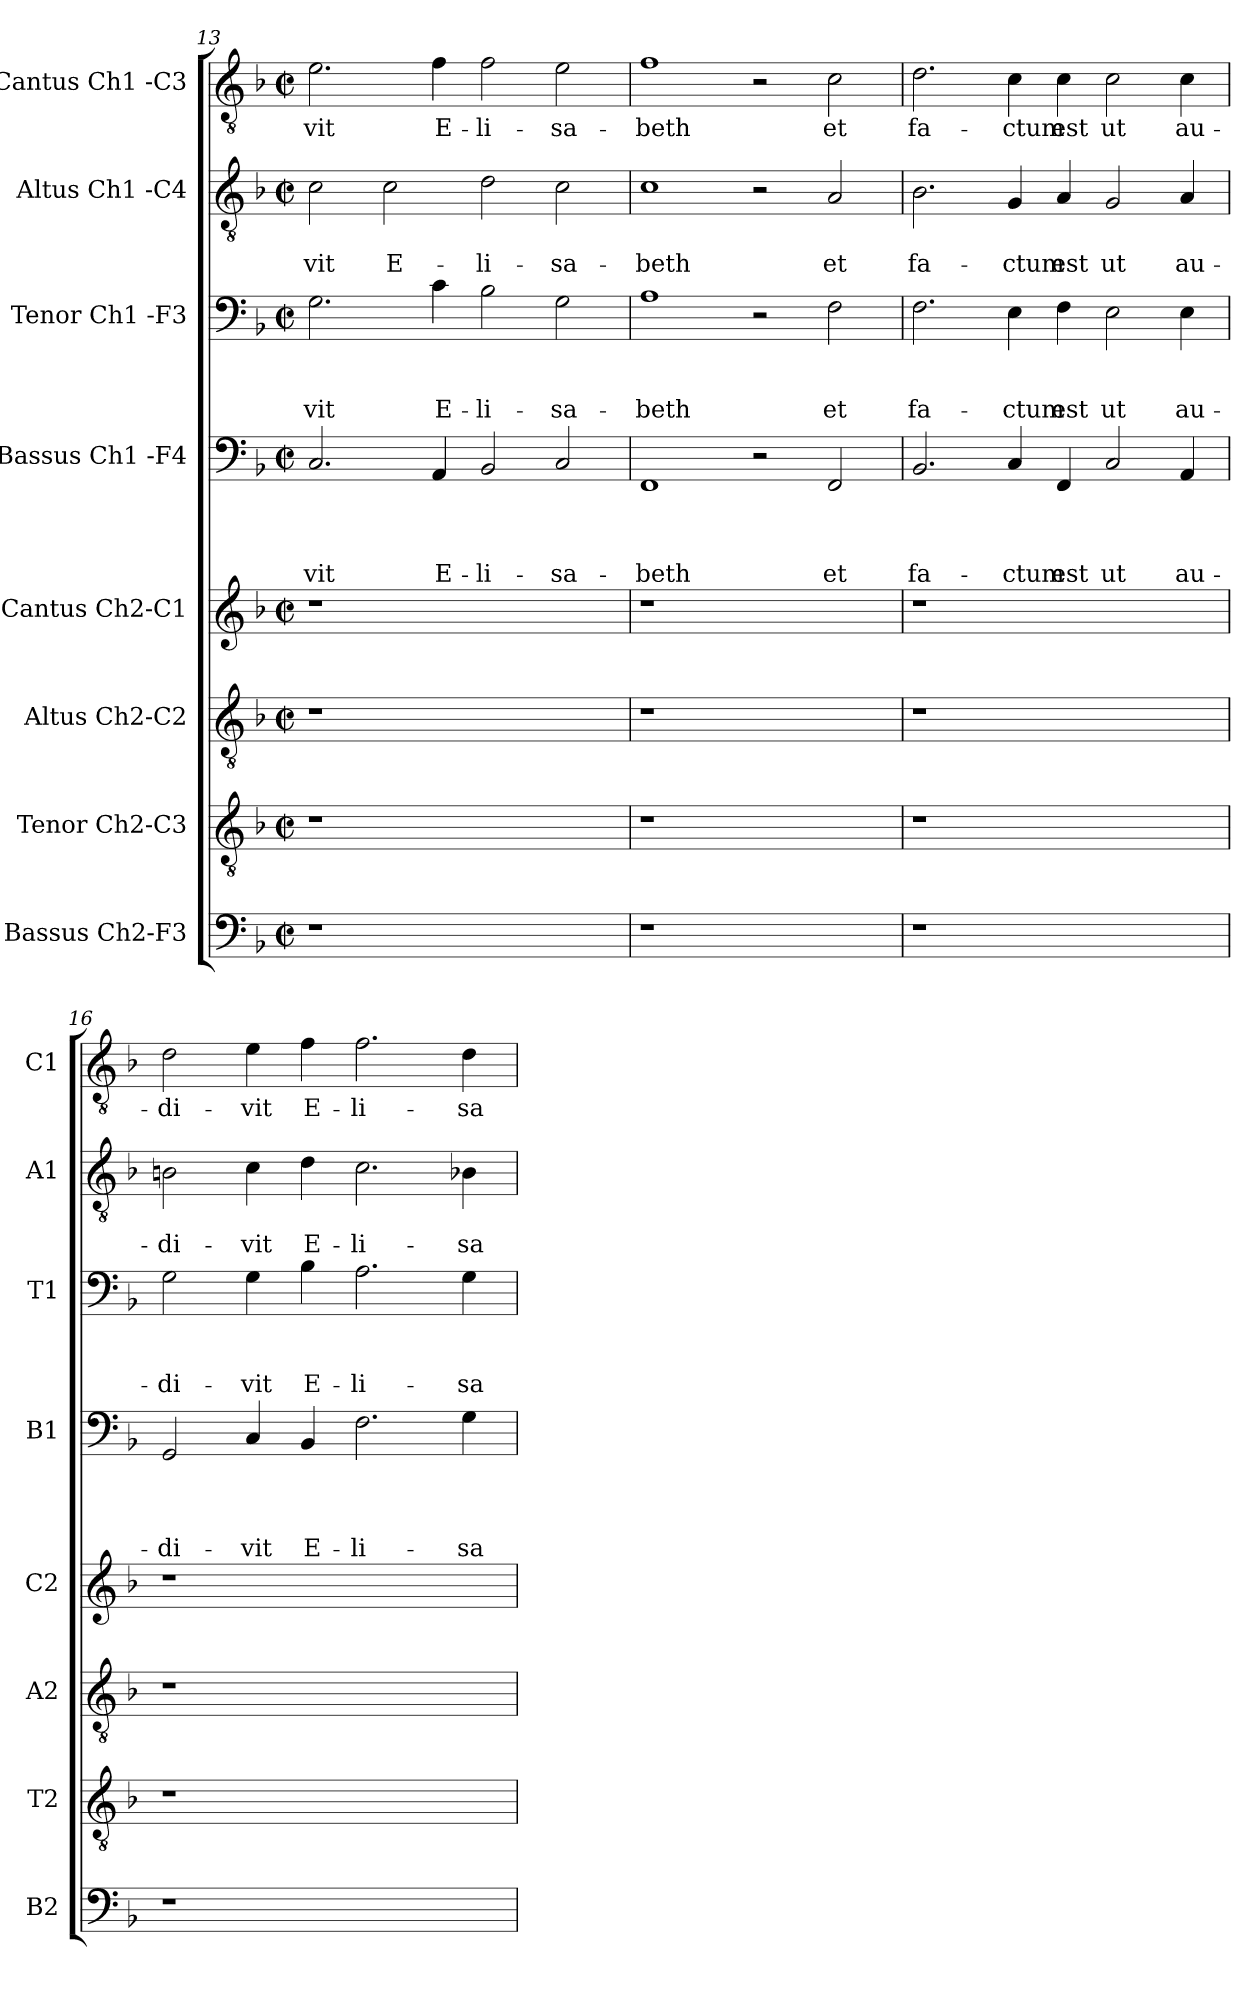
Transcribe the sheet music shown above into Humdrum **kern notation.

**kern	**kern	**kern	**kern	**kern	**text	**text	**text	**text	**kern	**text	**text	**text	**kern	**text	**text	**kern	**text
*part8	*part7	*part6	*part5	*part4	*part4	*part4	*part4	*part4	*part3	*part3	*part3	*part3	*part2	*part2	*part2	*part1	*part1
*staff8	*staff7	*staff6	*staff5	*staff4	*staff4	*staff4	*staff4	*staff4	*staff3	*staff3	*staff3	*staff3	*staff2	*staff2	*staff2	*staff1	*staff1
*I"Bassus Ch2-F3	*I"Tenor Ch2-C3	*I"Altus Ch2-C2	*I"Cantus Ch2-C1	*I"Bassus Ch1 -F4	*	*	*	*	*I"Tenor Ch1 -F3	*	*	*	*I"Altus Ch1 -C4	*	*	*I"Cantus Ch1 -C3	*
*I'B2	*I'T2	*I'A2	*I'C2	*I'B1	*	*	*	*	*I'T1	*	*	*	*I'A1	*	*	*I'C1	*
*clefF4	*clefGv2	*clefGv2	*clefG2	*clefF4	*	*	*	*	*clefF4	*	*	*	*clefGv2	*	*	*clefGv2	*
*k[b-]	*k[b-]	*k[b-]	*k[b-]	*k[b-]	*	*	*	*	*k[b-]	*	*	*	*k[b-]	*	*	*k[b-]	*
*F:	*F:	*F:	*F:	*F:	*	*	*	*	*F:	*	*	*	*F:	*	*	*F:	*
*M2/2	*M2/2	*M2/2	*M2/2	*M2/2	*	*	*	*	*M2/2	*	*	*	*M2/2	*	*	*M2/2	*
*met(c|)	*met(c|)	*met(c|)	*met(c|)	*met(c|)	*	*	*	*	*met(c|)	*	*	*	*met(c|)	*	*	*met(c|)	*
=13	=13	=13	=13	=13	=13	=13	=13	=13	=13	=13	=13	=13	=13	=13	=13	=13	=13
!	!	!	!	!	!	!	!	!LO:LY:b	!	!	!	!LO:LY:b	!	!	!LO:LY:b	!	!LO:LY:b
1r	1r	1r	1r	2.C/	.	.	.	-vit	2.G\	.	.	-vit	2c\	.	-vit	2.e\	-vit
!	!	!	!	!	!	!	!	!	!	!	!	!	!	!	!LO:LY:b	!	!
.	.	.	.	.	.	.	.	.	.	.	.	.	2c\	.	E-	.	.
!	!	!	!	!	!	!	!	!LO:LY:b	!	!	!	!LO:LY:b	!	!	!	!	!LO:LY:b
.	.	.	.	4AA/	.	.	.	E-	4c\	.	.	E-	.	.	.	4f\	E-
!	!	!	!	!	!	!	!	!LO:LY:b	!	!	!	!LO:LY:b	!	!	!LO:LY:b	!	!LO:LY:b
1ryy	1ryy	1ryy	1ryy	2BB-/	.	.	.	-li-	2B-\	.	.	-li-	2d\	.	-li-	2f\	-li-
!	!	!	!	!	!	!	!	!LO:LY:b	!	!	!	!LO:LY:b	!	!	!LO:LY:b	!	!LO:LY:b
.	.	.	.	2C/	.	.	.	-sa-	2G\	.	.	-sa-	2c\	.	-sa-	2e\	-sa-
=14	=14	=14	=14	=14	=14	=14	=14	=14	=14	=14	=14	=14	=14	=14	=14	=14	=14
!	!	!	!	!	!	!	!	!LO:LY:b	!	!	!	!LO:LY:b	!	!	!LO:LY:b	!	!LO:LY:b
1r	1r	1r	1r	1FF	.	.	.	-beth	1A	.	.	-beth	1c	.	-beth	1f	-beth
1ryy	1ryy	1ryy	1ryy	2r	.	.	.	.	2r	.	.	.	2r	.	.	2r	.
!	!	!	!	!	!	!	!	!LO:LY:b	!	!	!	!LO:LY:b	!	!	!LO:LY:b	!	!LO:LY:b
.	.	.	.	2FF/	.	.	.	et	2F\	.	.	et	2A/	.	et	2c\	et
!!LO:PB:g=z
=15	=15	=15	=15	=15	=15	=15	=15	=15	=15	=15	=15	=15	=15	=15	=15	=15	=15
!	!	!	!	!	!	!	!	!LO:LY:b	!	!	!	!LO:LY:b	!	!	!LO:LY:b	!	!LO:LY:b
1r	1r	1r	1r	2.BB-/	.	.	.	fa-	2.F\	.	.	fa-	2.B-\	.	fa-	2.d\	fa-
!	!	!	!	!	!	!	!	!LO:LY:b	!	!	!	!LO:LY:b	!	!	!LO:LY:b	!	!LO:LY:b
.	.	.	.	4C/	.	.	.	-ctum	4E\	.	.	-ctum	4G/	.	-ctum	4c\	-ctum
!	!	!	!	!	!	!	!	!LO:LY:b	!	!	!	!LO:LY:b	!	!	!LO:LY:b	!	!LO:LY:b
1ryy	1ryy	1ryy	1ryy	4FF/	.	.	.	est	4F\	.	.	est	4A/	.	est	4c\	est
!	!	!	!	!	!	!	!	!LO:LY:b	!	!	!	!LO:LY:b	!	!	!LO:LY:b	!	!LO:LY:b
.	.	.	.	2C/	.	.	.	ut	2E\	.	.	ut	2G/	.	ut	2c\	ut
!	!	!	!	!	!	!	!	!LO:LY:b	!	!	!	!LO:LY:b	!	!	!LO:LY:b	!	!LO:LY:b
.	.	.	.	4AA/	.	.	.	au-	4E\	.	.	au-	4A/	.	au-	4c\	au-
=16	=16	=16	=16	=16	=16	=16	=16	=16	=16	=16	=16	=16	=16	=16	=16	=16	=16
!	!	!	!	!	!	!	!	!LO:LY:b	!	!	!	!LO:LY:b	!	!	!LO:LY:b	!	!LO:LY:b
1r	1r	1r	1r	2GG/	.	.	.	-di-	2G\	.	.	-di-	2Bn\	.	-di-	2d\	-di-
!	!	!	!	!	!	!	!	!LO:LY:b	!	!	!	!LO:LY:b	!	!	!LO:LY:b	!	!LO:LY:b
.	.	.	.	4C/	.	.	.	-vit	4G\	.	.	-vit	4c\	.	-vit	4e\	-vit
!	!	!	!	!	!	!	!	!LO:LY:b	!	!	!	!LO:LY:b	!	!	!LO:LY:b	!	!LO:LY:b
.	.	.	.	4BB-/	.	.	.	E-	4B-\	.	.	E-	4d\	.	E-	4f\	E-
!	!	!	!	!	!	!	!	!LO:LY:b	!	!	!	!LO:LY:b	!	!	!LO:LY:b	!	!LO:LY:b
1ryy	1ryy	1ryy	1ryy	2.F\	.	.	.	-li-	2.A\	.	.	-li-	2.c\	.	-li-	2.f\	-li-
!	!	!	!	!	!	!	!	!LO:LY:b	!	!	!	!LO:LY:b	!	!	!LO:LY:b	!	!LO:LY:b
.	.	.	.	4G\	.	.	.	-sa-	4G\	.	.	-sa-	4B-X\	.	-sa-	4d\	-sa-
=	=	=	=	=	=	=	=	=	=	=	=	=	=	=	=	=	=
*-	*-	*-	*-	*-	*-	*-	*-	*-	*-	*-	*-	*-	*-	*-	*-	*-	*-
